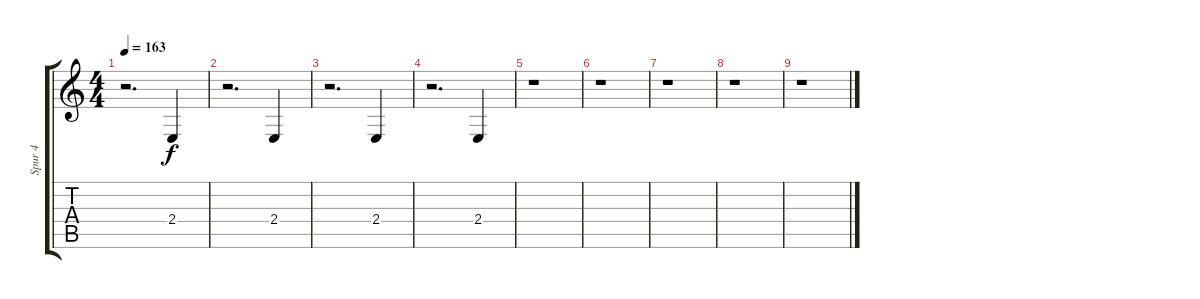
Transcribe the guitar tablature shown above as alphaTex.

\track ("Spur 4" "Spur 4") {instrument reversecymbal}
\staff {score tabs}
\tuning (E4 B3 G3 D3 A2 E2) {hide}
\ts (4 4)
\tempo 163
\clef g2
\ks c
r.2{d dy f} 2.4.4 |
r.2{d} 2.4.4 |
r.2{d} 2.4.4 |
r.2{d} 2.4.4 |
r.1 |
r.1 |
r.1 |
r.1 |
r.1
